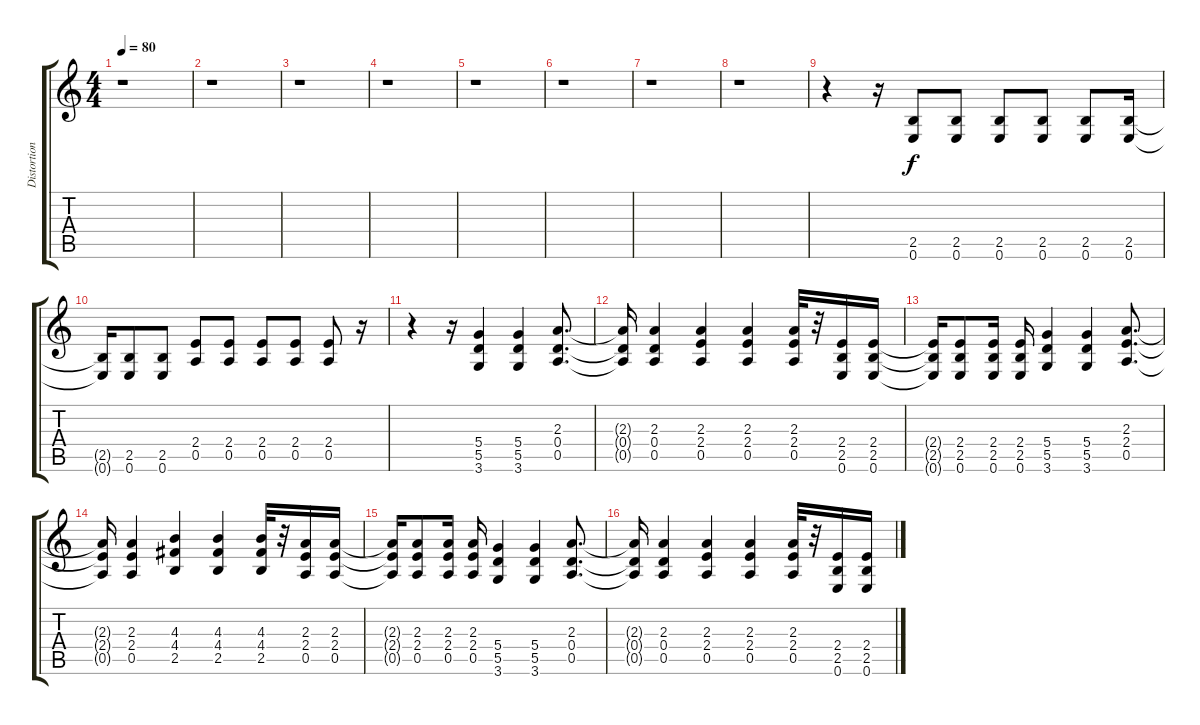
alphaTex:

\track ("Distortion" "Distortion") {instrument distortionguitar}
\staff {score tabs}
\tuning (E4 B3 G3 D3 A2 E2) {hide}
\ts (4 4)
\tempo 80
\clef g2
\ks c
r.1{dy f instrument distortionguitar} |
r.1 |
r.1 |
r.1 |
r.1 |
r.1 |
r.1 |
r.1 |
r.4 r.16 (2.5 0.6).8 (2.5 0.6).8 (2.5 0.6).8 (2.5 0.6).8 (2.5 0.6).8 (2.5 0.6).16 |
(2.5{t} 0.6{t}).16 (2.5 0.6).8 (2.5 0.6).8 (2.4 0.5).8 (2.4 0.5).8 (2.4 0.5).8 (2.4 0.5).8 (2.4 0.5).8 r.16 |
r.4 r.16 (5.4 5.5 3.6).4 (5.4 5.5 3.6).4 (2.3 0.4 0.5).8{d} |
(2.3{t} 0.4{t} 0.5{t}).16 (2.3 0.4 0.5).4 (2.3 2.4 0.5).4 (2.3 2.4 0.5).4 (2.3 2.4 0.5).32 r.32 (2.4 2.5 0.6).16 (2.4 2.5 0.6).16 |
(2.4{t} 2.5{t} 0.6{t}).16 (2.4 2.5 0.6).8 (2.4 2.5 0.6).16 (2.4 2.5 0.6).16 (5.4 5.5 3.6).4 (5.4 5.5 3.6).4 (2.3 2.4 0.5).8{d} |
(2.3{t} 2.4{t} 0.5{t}).16 (2.3 2.4 0.5).4 (4.3 4.4 2.5).4 (4.3 4.4 2.5).4 (4.3 4.4 2.5).32 r.32 (2.3 2.4 0.5).16 (2.3 2.4 0.5).16 |
(2.3{t} 2.4{t} 0.5{t}).16 (2.3 2.4 0.5).8 (2.3 2.4 0.5).16 (2.3 2.4 0.5).16 (5.4 5.5 3.6).4 (5.4 5.5 3.6).4 (2.3 0.4 0.5).8{d} |
(2.3{t} 0.4{t} 0.5{t}).16 (2.3 0.4 0.5).4 (2.3 2.4 0.5).4 (2.3 2.4 0.5).4 (2.3 2.4 0.5).32 r.32 (2.4 2.5 0.6).16 (2.4 2.5 0.6).16
